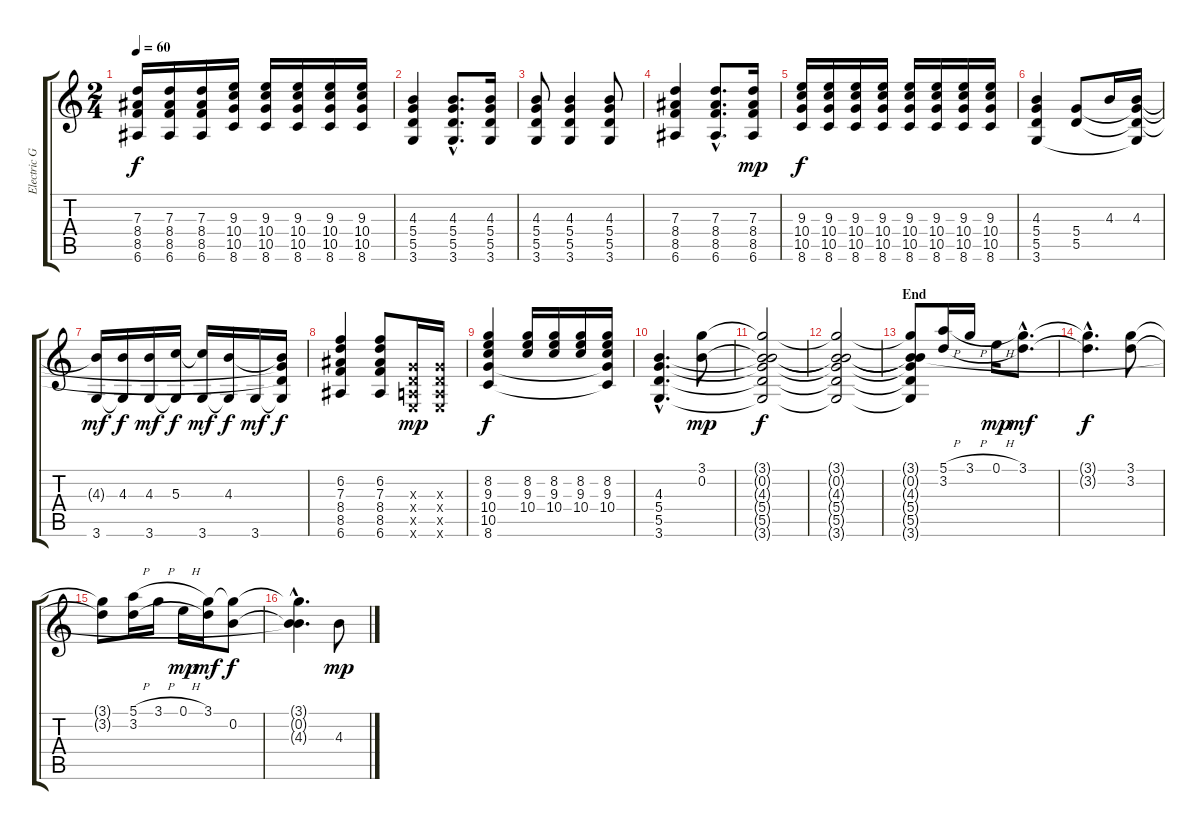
\track ("Electric Guitar (2)" "Electric G") {instrument electricguitarjazz}
\staff {score tabs}
\tuning (E4 B3 G3 D3 A2 E2) {hide}
\ts (2 4)
\tempo 60
\clef g2
\ks c
(7.3 8.4 8.5 6.6).16{dy f} (7.3 8.4 8.5 6.6).16 (7.3 8.4 8.5 6.6).16 (9.3 10.4 10.5 8.6).16 (9.3 10.4 10.5 8.6).16 (9.3 10.4 10.5 8.6).16 (9.3 10.4 10.5 8.6).16 (9.3 10.4 10.5 8.6).16 |
(4.3 5.4 5.5 3.6).4 (4.3{hac} 5.4{hac} 5.5{hac} 3.6{hac}).8{d} (4.3 5.4 5.5 3.6).16 |
(4.3 5.4 5.5 3.6).8 (4.3 5.4 5.5 3.6).4 (4.3 5.4 5.5 3.6).8 |
(7.3 8.4 8.5 6.6).4 (7.3{hac} 8.4{hac} 8.5{hac} 6.6{hac}).8{d} (7.3 8.4 8.5 6.6).16{dy mp} |
(9.3 10.4 10.5 8.6).16{dy f} (9.3 10.4 10.5 8.6).16 (9.3 10.4 10.5 8.6).16 (9.3 10.4 10.5 8.6).16 (9.3 10.4 10.5 8.6).16 (9.3 10.4 10.5 8.6).16 (9.3 10.4 10.5 8.6).16 (9.3 10.4 10.5 8.6).16 |
(4.3 5.4 5.5 3.6).4 (5.4 5.5).8 4.3.16 (4.3 5.4{t} 5.5{t} 3.6{t}).16 |
(4.3{t} 3.6).16{dy mf} (4.3 3.6{t}).16{dy f} (4.3 3.6).16{dy mf} (5.3 3.6{t}).16{dy f} (5.3{t} 3.6).16{dy mf} (4.3 3.6{t}).16{dy f} 3.6.16{dy mf} (4.3{t} 5.4{t} 5.5{t} 3.6{t}).16{dy f} |
(6.2 7.3 8.4 8.5 6.6).4 (6.2 7.3 8.4 8.5 6.6).8 (0.3{x} 0.4{x} 0.5{x} 0.6{x}).16{dy mp} (0.3{x} 0.4{x} 0.5{x} 0.6{x}).16 |
(8.2 9.3 10.4 10.5 8.6).4{dy f} (8.2 9.3 10.4).16 (8.2 9.3 10.4).16 (8.2 9.3 10.4).16 (8.2 9.3 10.4 10.5{t} 8.6{t}).16 |
(4.3{hac} 5.4{hac} 5.5{hac} 3.6{hac}).4{d} (3.1 0.2).8{dy mp} |
(3.1{t} 0.2{t} 4.3{t} 5.4{t} 5.5{t} 3.6{t}).2{dy f} |
(3.1{t} 0.2{t} 4.3{t} 5.4{t} 5.5{t} 3.6{t}).2 |
\section ("" "End")
(3.1{t} 0.2{t} 4.3{t} 5.4{t} 5.5{t} 3.6{t}).8 (5.1{h} 3.2).16 3.1{h}.16 0.1{h}.16{dy mp} (3.1{hac} 3.2{hac t}).8{d dy mf} |
(3.1{hac t} 3.2{hac t}).4{d dy f} (3.1 3.2).8 |
(3.1{t} 3.2{t}).8 (5.1{h} 3.2).16 3.1{h}.16 0.1{h}.16{dy mp} (3.1 3.2{t}).16{dy mf} (3.1{t} 0.2).8{dy f} |
(3.1{hac t} 0.2{hac t} 4.3{hac t}).4{d} 4.3.8{dy mp}
